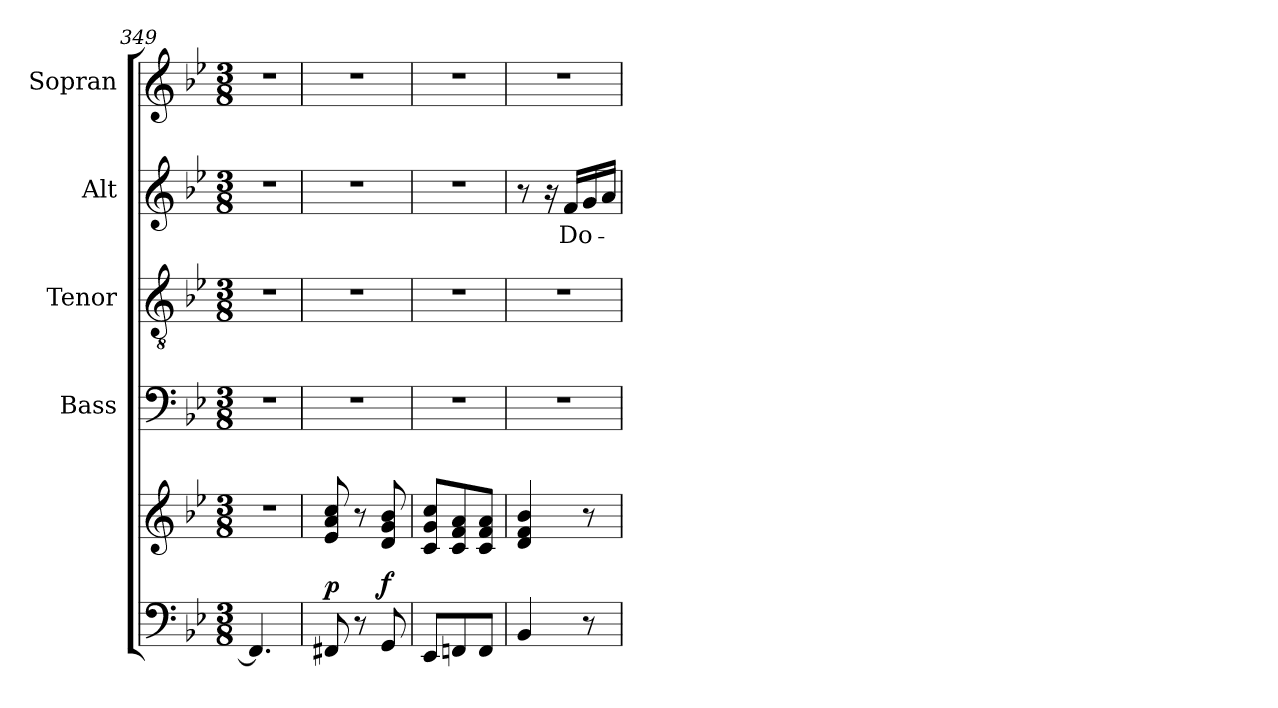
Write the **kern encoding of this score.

**kern	**kern	**dynam	**kern	**kern	**kern	**text	**kern
*part5	*part5	*part5	*part4	*part3	*part2	*part2	*part1
*staff6	*staff5	*staff5/6	*staff4	*staff3	*staff2	*staff2	*staff1
*	*	*	*I"Bass	*I"Tenor	*I"Alt	*	*I"Sopran
*	*	*	*I'B.	*I'T.	*I'A.	*	*I'S.
*clefF4	*clefG2	*	*clefF4	*clefGv2	*clefG2	*	*clefG2
*k[b-e-]	*k[b-e-]	*	*k[b-e-]	*k[b-e-]	*k[b-e-]	*	*k[b-e-]
*B-:	*B-:	*	*B-:	*B-:	*B-:	*	*B-:
*M3/8	*M3/8	*	*M3/8	*M3/8	*M3/8	*	*M3/8
=349	=349	=349	=349	=349	=349	=349	=349
4.FF/]	4.r	.	4.r	4.r	4.r	.	4.r
=350	=350	=350	=350	=350	=350	=350	=350
!	!	!LO:DY:a=2	!	!	!	!	!
8FF#X/	8e-/ 8a/ 8cc/	p	4.r	4.r	4.r	.	4.r
8r	8r	.	.	.	.	.	.
!	!	!LO:DY:a=2	!	!	!	!	!
8GG/	8d/ 8g/ 8b-/	f	.	.	.	.	.
=351	=351	=351	=351	=351	=351	=351	=351
8EE-/L	8c/ 8g/ 8cc/L	.	4.r	4.r	4.r	.	4.r
8FFn/	8c/ 8f/ 8a/	.	.	.	.	.	.
8FF/J	8c/ 8f/ 8a/J	.	.	.	.	.	.
=352	=352	=352	=352	=352	=352	=352	=352
4BB-/	4d/ 4f/ 4b-/	.	4.r	4.r	8r	.	4.r
.	.	.	.	.	16r	.	.
!	!	!	!	!	!	!LO:LY:b	!
.	.	.	.	.	16f/LL	Do-	.
8r	8r	.	.	.	16g/	.	.
.	.	.	.	.	16a/JJ	.	.
=	=	=	=	=	=	=	=
*-	*-	*-	*-	*-	*-	*-	*-
